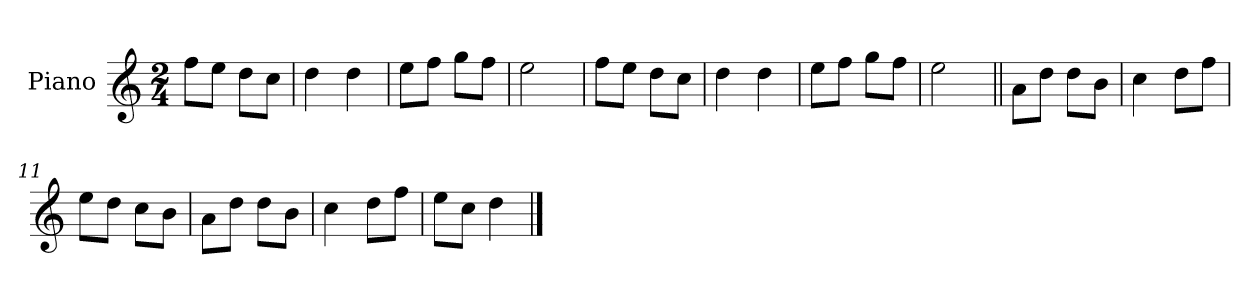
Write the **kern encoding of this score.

**kern
*part1
*staff1
*I"Piano
*I'Pno.
*clefG2
*k[]
*M2/4
=1
8ff\L
8ee\J
8dd\L
8cc\J
=2
4dd\
4dd\
=3
8ee\L
8ff\J
8gg\L
8ff\J
=4
2ee\
=5
8ff\L
8ee\J
8dd\L
8cc\J
=6
4dd\
4dd\
=7
8ee\L
8ff\J
8gg\L
8ff\J
=8
2ee\
=9||
8a\L
8dd\J
8dd\L
8b\J
=10
4cc\
8dd\L
8ff\J
=11
8ee\L
8dd\J
8cc\L
8b\J
=12
8a\L
8dd\J
8dd\L
8b\J
=13
4cc\
8dd\L
8ff\J
!!LO:LB:g=z
=14
8ee\L
8cc\J
4dd\
==
*-
